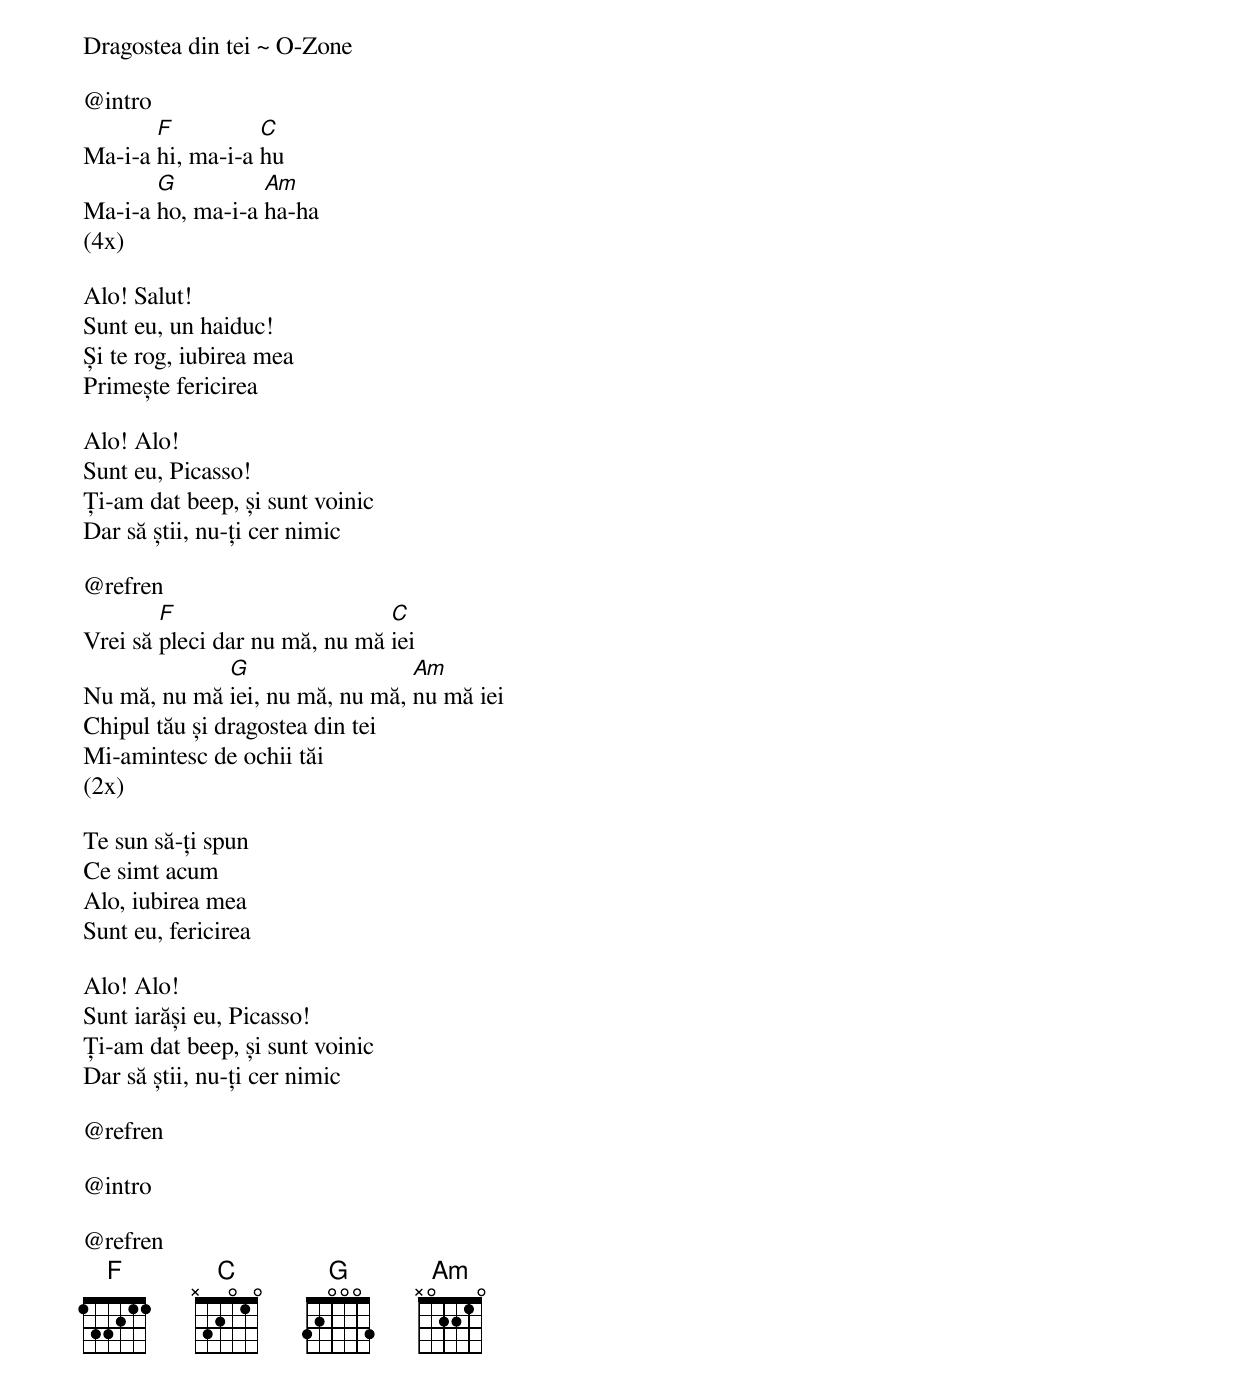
Dragostea din tei ~ O-Zone

@intro
Ma-i-a [F]hi, ma-i-a [C]hu
Ma-i-a [G]ho, ma-i-a [Am]ha-ha
(4x)

Alo! Salut!
Sunt eu, un haiduc!
Și te rog, iubirea mea
Primește fericirea

Alo! Alo!
Sunt eu, Picasso!
Ți-am dat beep, și sunt voinic
Dar să știi, nu-ți cer nimic

@refren
Vrei să [F]pleci dar nu mă, nu mă [C]iei
Nu mă, nu mă [G]iei, nu mă, nu mă, [Am]nu mă iei
Chipul tău și dragostea din tei
Mi-amintesc de ochii tăi
(2x)

Te sun să-ți spun
Ce simt acum
Alo, iubirea mea
Sunt eu, fericirea

Alo! Alo!
Sunt iarăși eu, Picasso!
Ți-am dat beep, și sunt voinic
Dar să știi, nu-ți cer nimic

@refren

@intro

@refren
